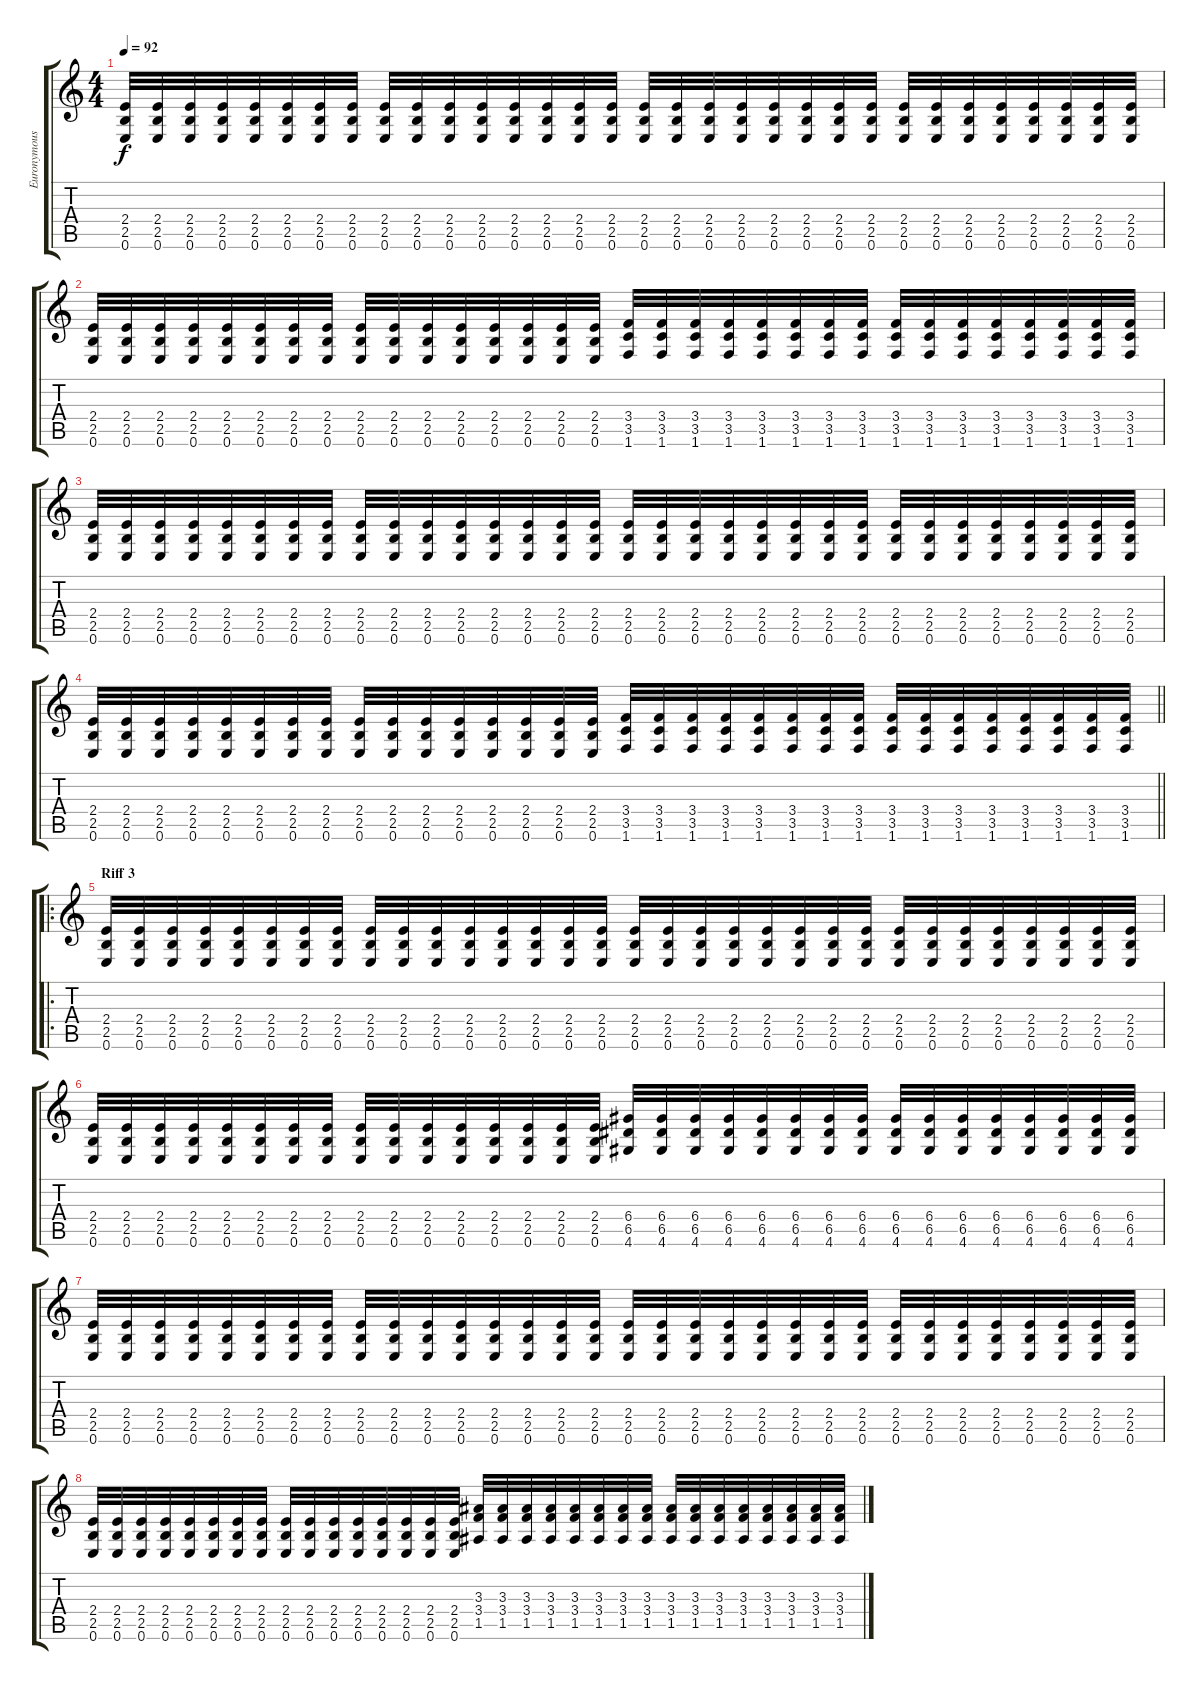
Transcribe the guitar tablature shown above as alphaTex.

\track ("Euronymous Rhythm" "Euronymous") {instrument distortionguitar}
\staff {score tabs}
\tuning (E4 B3 G3 D3 A2 E2) {hide}
\ts (4 4)
\tempo 92
\clef g2
\ks c
(2.4 2.5 0.6).32{dy f} (2.4 2.5 0.6).32 (2.4 2.5 0.6).32 (2.4 2.5 0.6).32 (2.4 2.5 0.6).32 (2.4 2.5 0.6).32 (2.4 2.5 0.6).32 (2.4 2.5 0.6).32 (2.4 2.5 0.6).32 (2.4 2.5 0.6).32 (2.4 2.5 0.6).32 (2.4 2.5 0.6).32 (2.4 2.5 0.6).32 (2.4 2.5 0.6).32 (2.4 2.5 0.6).32 (2.4 2.5 0.6).32 (2.4 2.5 0.6).32 (2.4 2.5 0.6).32 (2.4 2.5 0.6).32 (2.4 2.5 0.6).32 (2.4 2.5 0.6).32 (2.4 2.5 0.6).32 (2.4 2.5 0.6).32 (2.4 2.5 0.6).32 (2.4 2.5 0.6).32 (2.4 2.5 0.6).32 (2.4 2.5 0.6).32 (2.4 2.5 0.6).32 (2.4 2.5 0.6).32 (2.4 2.5 0.6).32 (2.4 2.5 0.6).32 (2.4 2.5 0.6).32 |
(2.4 2.5 0.6).32 (2.4 2.5 0.6).32 (2.4 2.5 0.6).32 (2.4 2.5 0.6).32 (2.4 2.5 0.6).32 (2.4 2.5 0.6).32 (2.4 2.5 0.6).32 (2.4 2.5 0.6).32 (2.4 2.5 0.6).32 (2.4 2.5 0.6).32 (2.4 2.5 0.6).32 (2.4 2.5 0.6).32 (2.4 2.5 0.6).32 (2.4 2.5 0.6).32 (2.4 2.5 0.6).32 (2.4 2.5 0.6).32 (3.4 3.5 1.6).32 (3.4 3.5 1.6).32 (3.4 3.5 1.6).32 (3.4 3.5 1.6).32 (3.4 3.5 1.6).32 (3.4 3.5 1.6).32 (3.4 3.5 1.6).32 (3.4 3.5 1.6).32 (3.4 3.5 1.6).32 (3.4 3.5 1.6).32 (3.4 3.5 1.6).32 (3.4 3.5 1.6).32 (3.4 3.5 1.6).32 (3.4 3.5 1.6).32 (3.4 3.5 1.6).32 (3.4 3.5 1.6).32 |
(2.4 2.5 0.6).32 (2.4 2.5 0.6).32 (2.4 2.5 0.6).32 (2.4 2.5 0.6).32 (2.4 2.5 0.6).32 (2.4 2.5 0.6).32 (2.4 2.5 0.6).32 (2.4 2.5 0.6).32 (2.4 2.5 0.6).32 (2.4 2.5 0.6).32 (2.4 2.5 0.6).32 (2.4 2.5 0.6).32 (2.4 2.5 0.6).32 (2.4 2.5 0.6).32 (2.4 2.5 0.6).32 (2.4 2.5 0.6).32 (2.4 2.5 0.6).32 (2.4 2.5 0.6).32 (2.4 2.5 0.6).32 (2.4 2.5 0.6).32 (2.4 2.5 0.6).32 (2.4 2.5 0.6).32 (2.4 2.5 0.6).32 (2.4 2.5 0.6).32 (2.4 2.5 0.6).32 (2.4 2.5 0.6).32 (2.4 2.5 0.6).32 (2.4 2.5 0.6).32 (2.4 2.5 0.6).32 (2.4 2.5 0.6).32 (2.4 2.5 0.6).32 (2.4 2.5 0.6).32 |
\barLineRight lightlight
(2.4 2.5 0.6).32 (2.4 2.5 0.6).32 (2.4 2.5 0.6).32 (2.4 2.5 0.6).32 (2.4 2.5 0.6).32 (2.4 2.5 0.6).32 (2.4 2.5 0.6).32 (2.4 2.5 0.6).32 (2.4 2.5 0.6).32 (2.4 2.5 0.6).32 (2.4 2.5 0.6).32 (2.4 2.5 0.6).32 (2.4 2.5 0.6).32 (2.4 2.5 0.6).32 (2.4 2.5 0.6).32 (2.4 2.5 0.6).32 (3.4 3.5 1.6).32 (3.4 3.5 1.6).32 (3.4 3.5 1.6).32 (3.4 3.5 1.6).32 (3.4 3.5 1.6).32 (3.4 3.5 1.6).32 (3.4 3.5 1.6).32 (3.4 3.5 1.6).32 (3.4 3.5 1.6).32 (3.4 3.5 1.6).32 (3.4 3.5 1.6).32 (3.4 3.5 1.6).32 (3.4 3.5 1.6).32 (3.4 3.5 1.6).32 (3.4 3.5 1.6).32 (3.4 3.5 1.6).32 |
\ro
\section ("" "Riff 3")
(2.4 2.5 0.6).32 (2.4 2.5 0.6).32 (2.4 2.5 0.6).32 (2.4 2.5 0.6).32 (2.4 2.5 0.6).32 (2.4 2.5 0.6).32 (2.4 2.5 0.6).32 (2.4 2.5 0.6).32 (2.4 2.5 0.6).32 (2.4 2.5 0.6).32 (2.4 2.5 0.6).32 (2.4 2.5 0.6).32 (2.4 2.5 0.6).32 (2.4 2.5 0.6).32 (2.4 2.5 0.6).32 (2.4 2.5 0.6).32 (2.4 2.5 0.6).32 (2.4 2.5 0.6).32 (2.4 2.5 0.6).32 (2.4 2.5 0.6).32 (2.4 2.5 0.6).32 (2.4 2.5 0.6).32 (2.4 2.5 0.6).32 (2.4 2.5 0.6).32 (2.4 2.5 0.6).32 (2.4 2.5 0.6).32 (2.4 2.5 0.6).32 (2.4 2.5 0.6).32 (2.4 2.5 0.6).32 (2.4 2.5 0.6).32 (2.4 2.5 0.6).32 (2.4 2.5 0.6).32 |
(2.4 2.5 0.6).32 (2.4 2.5 0.6).32 (2.4 2.5 0.6).32 (2.4 2.5 0.6).32 (2.4 2.5 0.6).32 (2.4 2.5 0.6).32 (2.4 2.5 0.6).32 (2.4 2.5 0.6).32 (2.4 2.5 0.6).32 (2.4 2.5 0.6).32 (2.4 2.5 0.6).32 (2.4 2.5 0.6).32 (2.4 2.5 0.6).32 (2.4 2.5 0.6).32 (2.4 2.5 0.6).32 (2.4 2.5 0.6).32 (6.4 6.5 4.6).32 (6.4 6.5 4.6).32 (6.4 6.5 4.6).32 (6.4 6.5 4.6).32 (6.4 6.5 4.6).32 (6.4 6.5 4.6).32 (6.4 6.5 4.6).32 (6.4 6.5 4.6).32 (6.4 6.5 4.6).32 (6.4 6.5 4.6).32 (6.4 6.5 4.6).32 (6.4 6.5 4.6).32 (6.4 6.5 4.6).32 (6.4 6.5 4.6).32 (6.4 6.5 4.6).32 (6.4 6.5 4.6).32 |
(2.4 2.5 0.6).32 (2.4 2.5 0.6).32 (2.4 2.5 0.6).32 (2.4 2.5 0.6).32 (2.4 2.5 0.6).32 (2.4 2.5 0.6).32 (2.4 2.5 0.6).32 (2.4 2.5 0.6).32 (2.4 2.5 0.6).32 (2.4 2.5 0.6).32 (2.4 2.5 0.6).32 (2.4 2.5 0.6).32 (2.4 2.5 0.6).32 (2.4 2.5 0.6).32 (2.4 2.5 0.6).32 (2.4 2.5 0.6).32 (2.4 2.5 0.6).32 (2.4 2.5 0.6).32 (2.4 2.5 0.6).32 (2.4 2.5 0.6).32 (2.4 2.5 0.6).32 (2.4 2.5 0.6).32 (2.4 2.5 0.6).32 (2.4 2.5 0.6).32 (2.4 2.5 0.6).32 (2.4 2.5 0.6).32 (2.4 2.5 0.6).32 (2.4 2.5 0.6).32 (2.4 2.5 0.6).32 (2.4 2.5 0.6).32 (2.4 2.5 0.6).32 (2.4 2.5 0.6).32 |
(2.4 2.5 0.6).32 (2.4 2.5 0.6).32 (2.4 2.5 0.6).32 (2.4 2.5 0.6).32 (2.4 2.5 0.6).32 (2.4 2.5 0.6).32 (2.4 2.5 0.6).32 (2.4 2.5 0.6).32 (2.4 2.5 0.6).32 (2.4 2.5 0.6).32 (2.4 2.5 0.6).32 (2.4 2.5 0.6).32 (2.4 2.5 0.6).32 (2.4 2.5 0.6).32 (2.4 2.5 0.6).32 (2.4 2.5 0.6).32 (3.3 3.4 1.5).32 (3.3 3.4 1.5).32 (3.3 3.4 1.5).32 (3.3 3.4 1.5).32 (3.3 3.4 1.5).32 (3.3 3.4 1.5).32 (3.3 3.4 1.5).32 (3.3 3.4 1.5).32 (3.3 3.4 1.5).32 (3.3 3.4 1.5).32 (3.3 3.4 1.5).32 (3.3 3.4 1.5).32 (3.3 3.4 1.5).32 (3.3 3.4 1.5).32 (3.3 3.4 1.5).32 (3.3 3.4 1.5).32
